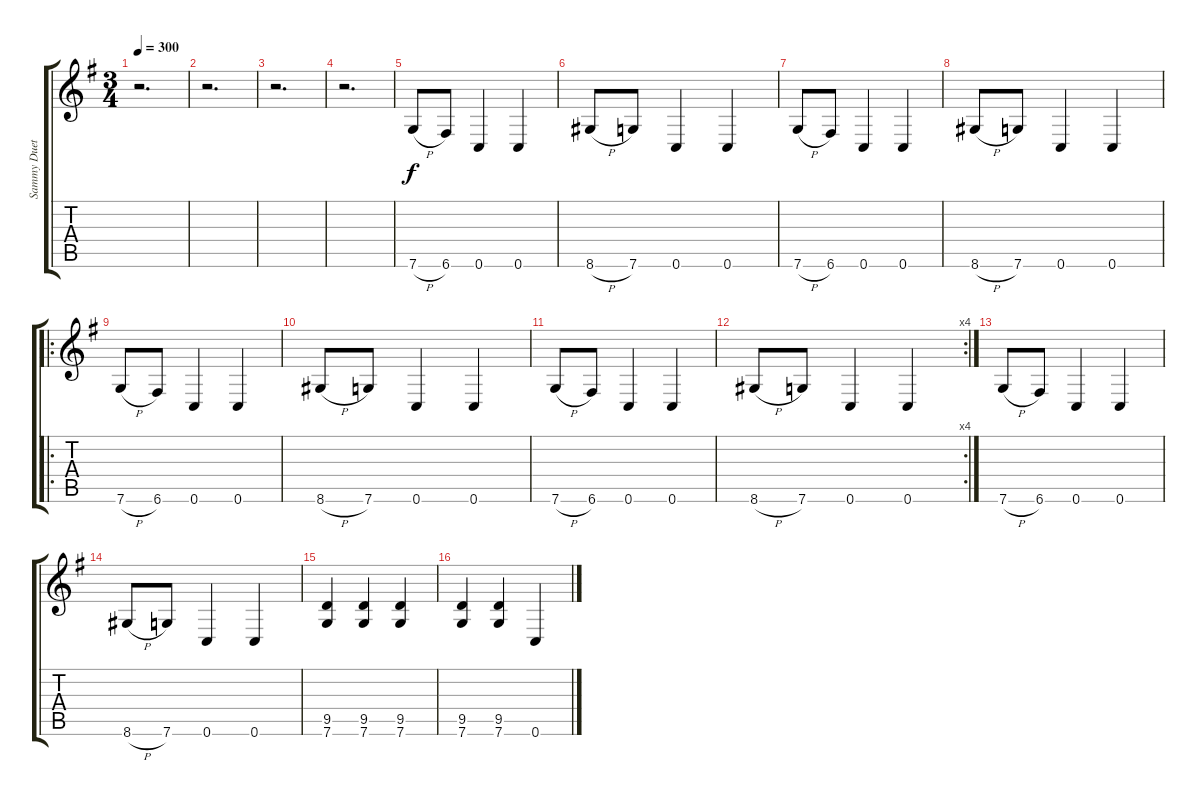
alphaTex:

\track ("Sammy Duet " "Sammy Duet") {instrument distortionguitar}
\staff {score tabs}
\tuning (C4 G3 Eb3 Bb2 F2 C2) {hide}
\ts (3 4)
\tempo 300
\clef g2
\ks g
r.2{d dy f} |
r.2{d} |
r.2{d} |
r.2{d} |
7.6{h}.8 6.6.8 0.6.4 0.6.4 |
8.6{h}.8 7.6.8 0.6.4 0.6.4 |
7.6{h}.8 6.6.8 0.6.4 0.6.4 |
8.6{h}.8 7.6.8 0.6.4 0.6.4 |
\ro
7.6{h}.8 6.6.8 0.6.4 0.6.4 |
8.6{h}.8 7.6.8 0.6.4 0.6.4 |
7.6{h}.8 6.6.8 0.6.4 0.6.4 |
\rc 4
8.6{h}.8 7.6.8 0.6.4 0.6.4 |
7.6{h}.8 6.6.8 0.6.4 0.6.4 |
8.6{h}.8 7.6.8 0.6.4 0.6.4 |
(9.5 7.6).4 (9.5 7.6).4 (9.5 7.6).4 |
(9.5 7.6).4 (9.5 7.6).4 0.6.4
